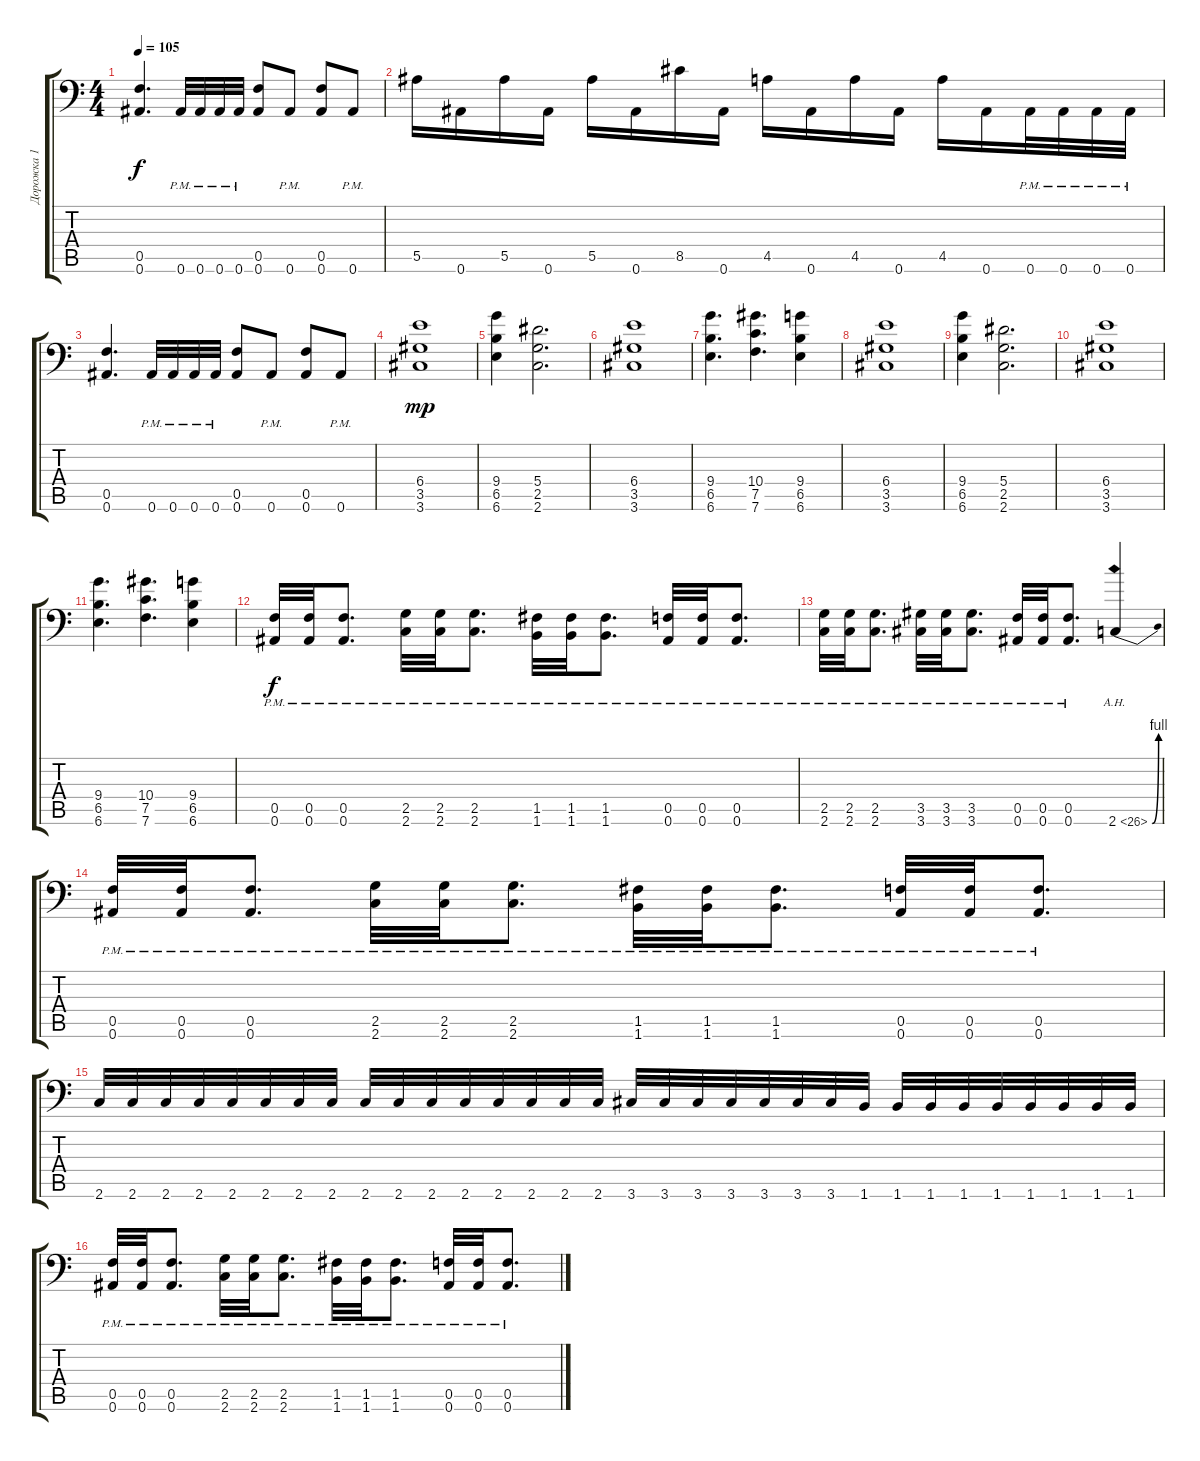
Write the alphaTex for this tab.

\track ("Дорожка 1" "Дорожка 1") {instrument distortionguitar}
\staff {score tabs}
\tuning (C4 G3 Eb3 Bb2 F2 Bb1) {hide}
\ts (4 4)
\tempo 105
\clef f4
\ks c
(0.5 0.6).4{d dy f} 0.6{pm}.32 0.6{pm}.32 0.6{pm}.32 0.6{pm}.32 (0.5 0.6).8 0.6{pm}.8 (0.5 0.6).8 0.6{pm}.8 |
5.5.16 0.6.16 5.5.16 0.6.16 5.5.16 0.6.16 8.5.16 0.6.16 4.5.16 0.6.16 4.5.16 0.6.16 4.5.16 0.6.16 0.6{pm}.32 0.6{pm}.32 0.6{pm}.32 0.6{pm}.32 |
(0.5 0.6).4{d} 0.6{pm}.32 0.6{pm}.32 0.6{pm}.32 0.6{pm}.32 (0.5 0.6).8 0.6{pm}.8 (0.5 0.6).8 0.6{pm}.8 |
(6.4 3.5 3.6).1{dy mp} |
(9.4 6.5 6.6).4 (5.4 2.5 2.6).2{d} |
(6.4 3.5 3.6).1 |
(9.4 6.5 6.6).4{d} (10.4 7.5 7.6).4{d} (9.4 6.5 6.6).4 |
(6.4 3.5 3.6).1 |
(9.4 6.5 6.6).4 (5.4 2.5 2.6).2{d} |
(6.4 3.5 3.6).1 |
(9.4 6.5 6.6).4{d} (10.4 7.5 7.6).4{d} (9.4 6.5 6.6).4 |
(0.5{pm} 0.6{pm}).32{dy f} (0.5{pm} 0.6{pm}).32 (0.5{pm} 0.6{pm}).8{d} (2.5{pm} 2.6{pm}).32 (2.5{pm} 2.6{pm}).32 (2.5{pm} 2.6{pm}).8{d} (1.5{pm} 1.6{pm}).32 (1.5{pm} 1.6{pm}).32 (1.5{pm} 1.6{pm}).8{d} (0.5{pm} 0.6{pm}).32 (0.5{pm} 0.6{pm}).32 (0.5{pm} 0.6{pm}).8{d} |
(2.5{pm} 2.6{pm}).32 (2.5{pm} 2.6{pm}).32 (2.5{pm} 2.6{pm}).8{d} (3.5{pm} 3.6{pm}).32 (3.5{pm} 3.6{pm}).32 (3.5{pm} 3.6{pm}).8{d} (0.5{pm} 0.6{pm}).32 (0.5{pm} 0.6{pm}).32 (0.5{pm} 0.6{pm}).8{d} 2.6{be (bend 0 0 60 4) ah 24}.4 |
(0.5{pm} 0.6{pm}).32 (0.5{pm} 0.6{pm}).32 (0.5{pm} 0.6{pm}).8{d} (2.5{pm} 2.6{pm}).32 (2.5{pm} 2.6{pm}).32 (2.5{pm} 2.6{pm}).8{d} (1.5{pm} 1.6{pm}).32 (1.5{pm} 1.6{pm}).32 (1.5{pm} 1.6{pm}).8{d} (0.5{pm} 0.6{pm}).32 (0.5{pm} 0.6{pm}).32 (0.5{pm} 0.6{pm}).8{d} |
2.6.32 2.6.32 2.6.32 2.6.32 2.6.32 2.6.32 2.6.32 2.6.32 2.6.32 2.6.32 2.6.32 2.6.32 2.6.32 2.6.32 2.6.32 2.6.32 3.6.32 3.6.32 3.6.32 3.6.32 3.6.32 3.6.32 3.6.32 1.6.32 1.6.32 1.6.32 1.6.32 1.6.32 1.6.32 1.6.32 1.6.32 1.6.32 |
(0.5{pm} 0.6{pm}).32 (0.5{pm} 0.6{pm}).32 (0.5{pm} 0.6{pm}).8{d} (2.5{pm} 2.6{pm}).32 (2.5{pm} 2.6{pm}).32 (2.5{pm} 2.6{pm}).8{d} (1.5{pm} 1.6{pm}).32 (1.5{pm} 1.6{pm}).32 (1.5{pm} 1.6{pm}).8{d} (0.5{pm} 0.6{pm}).32 (0.5{pm} 0.6{pm}).32 (0.5{pm} 0.6{pm}).8{d}
